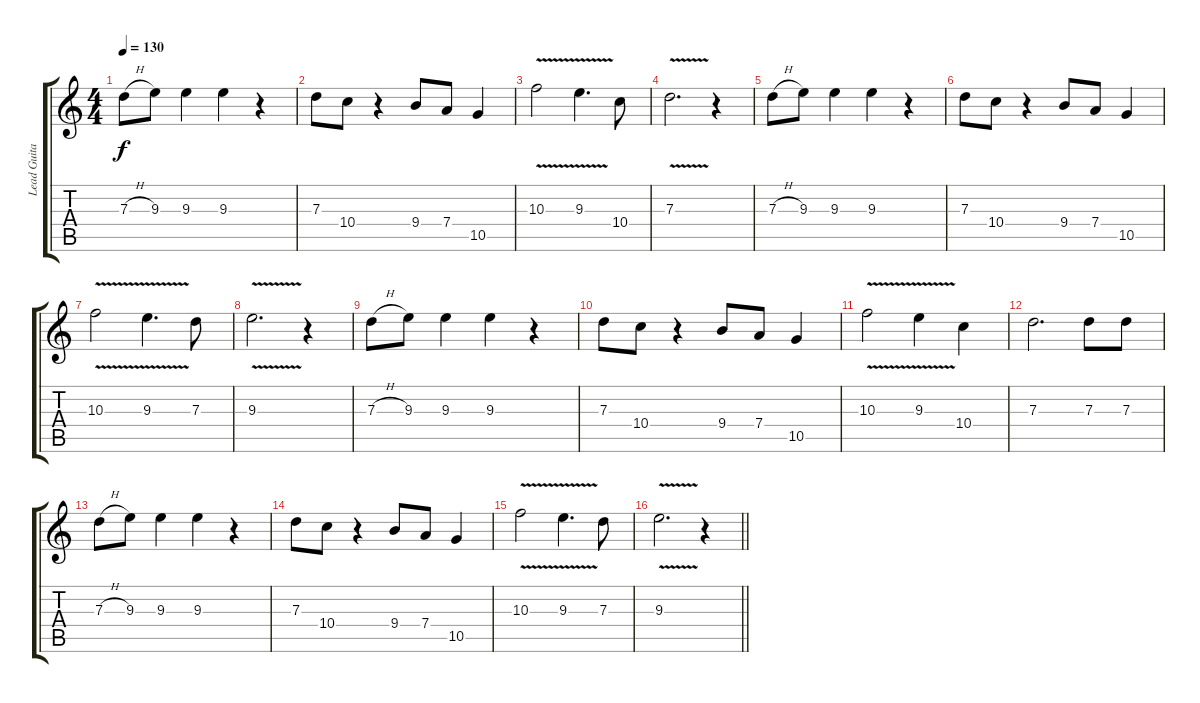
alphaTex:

\track ("Lead Guitar" "Lead Guita") {instrument distortionguitar}
\staff {score tabs}
\tuning (E4 B3 G3 D3 A2 E2) {hide}
\ts (4 4)
\tempo 130
\clef g2
\ks c
7.3{h}.8{dy f} 9.3.8 9.3.4 9.3.4 r.4 |
7.3.8 10.4.8 r.4 9.4.8 7.4.8 10.5.4 |
10.3{v}.2 9.3{v}.4{d} 10.4.8 |
7.3{v}.2{d} r.4 |
7.3{h}.8 9.3.8 9.3.4 9.3.4 r.4 |
7.3.8 10.4.8 r.4 9.4.8 7.4.8 10.5.4 |
10.3{v}.2 9.3{v}.4{d} 7.3.8 |
9.3{v}.2{d} r.4 |
7.3{h}.8 9.3.8 9.3.4 9.3.4 r.4 |
7.3.8 10.4.8 r.4 9.4.8 7.4.8 10.5.4 |
10.3{v}.2 9.3{v}.4 10.4.4 |
7.3.2{d} 7.3.8 7.3.8 |
7.3{h}.8 9.3.8 9.3.4 9.3.4 r.4 |
7.3.8 10.4.8 r.4 9.4.8 7.4.8 10.5.4 |
10.3{v}.2 9.3{v}.4{d} 7.3.8 |
\barLineRight lightlight
9.3{v}.2{d} r.4
